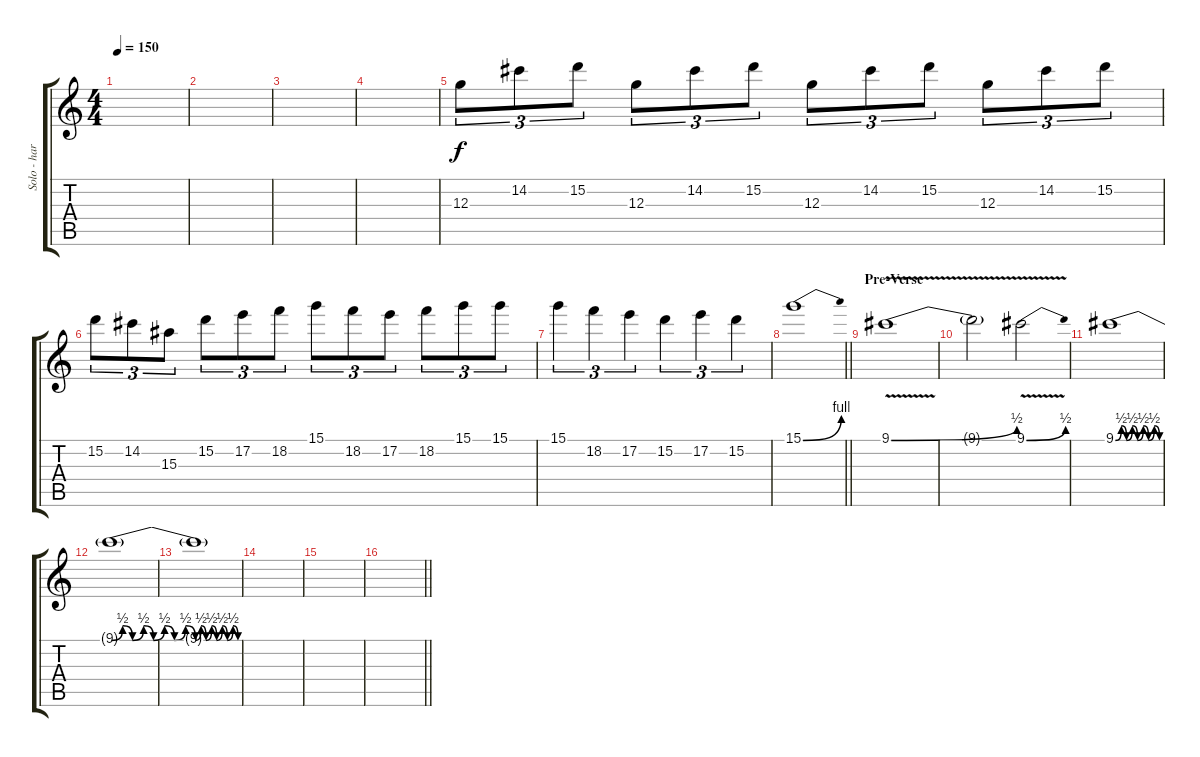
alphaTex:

\track ("Solo - harmonic" "Solo - har") {instrument distortionguitar}
\staff {score tabs}
\tuning (E4 B3 G3 D3 A2 E2) {hide}
\ts (4 4)
\tempo 150
\clef g2
\ks c
|
|
|
|
12.3.8{tu (3 2)} 14.2.8{tu (3 2)} 15.2.8{tu (3 2)} 12.3.8{tu (3 2)} 14.2.8{tu (3 2)} 15.2.8{tu (3 2)} 12.3.8{tu (3 2)} 14.2.8{tu (3 2)} 15.2.8{tu (3 2)} 12.3.8{tu (3 2)} 14.2.8{tu (3 2)} 15.2.8{tu (3 2)} |
15.2.8{tu (3 2)} 14.2.8{tu (3 2)} 15.3.8{tu (3 2)} 15.2.8{tu (3 2)} 17.2.8{tu (3 2)} 18.2.8{tu (3 2)} 15.1.8{tu (3 2)} 18.2.8{tu (3 2)} 17.2.8{tu (3 2)} 18.2.8{tu (3 2)} 15.1.8{tu (3 2)} 15.1.8{tu (3 2)} |
15.1.4{tu (3 2)} 18.2.4{tu (3 2)} 17.2.4{tu (3 2)} 15.2.4{tu (3 2)} 17.2.4{tu (3 2)} 15.2.4{tu (3 2)} |
\barLineRight lightlight
15.1{be (bend 0 0 60 4)}.1 |
\section ("" "Pre-Verse")
9.1{be (bend 0 0 60 2) v}.1 |
9.1{t}.2 9.1{be (bend 0 0 60 2) v}.2 |
9.1{be (custom 0 0 8 2 15 0 23 2 30 0 38 2 45 0 53 2 60 0)}.1 |
9.1{be (custom 0 0 8 2 15 0 23 2 30 0 38 2 45 0 53 2 60 0) t}.1{volume 0} |
9.1{be (custom 0 0 8 2 15 0 23 2 30 0 38 2 45 0 53 2 60 0) t}.1 |
|
|
\barLineRight lightlight
